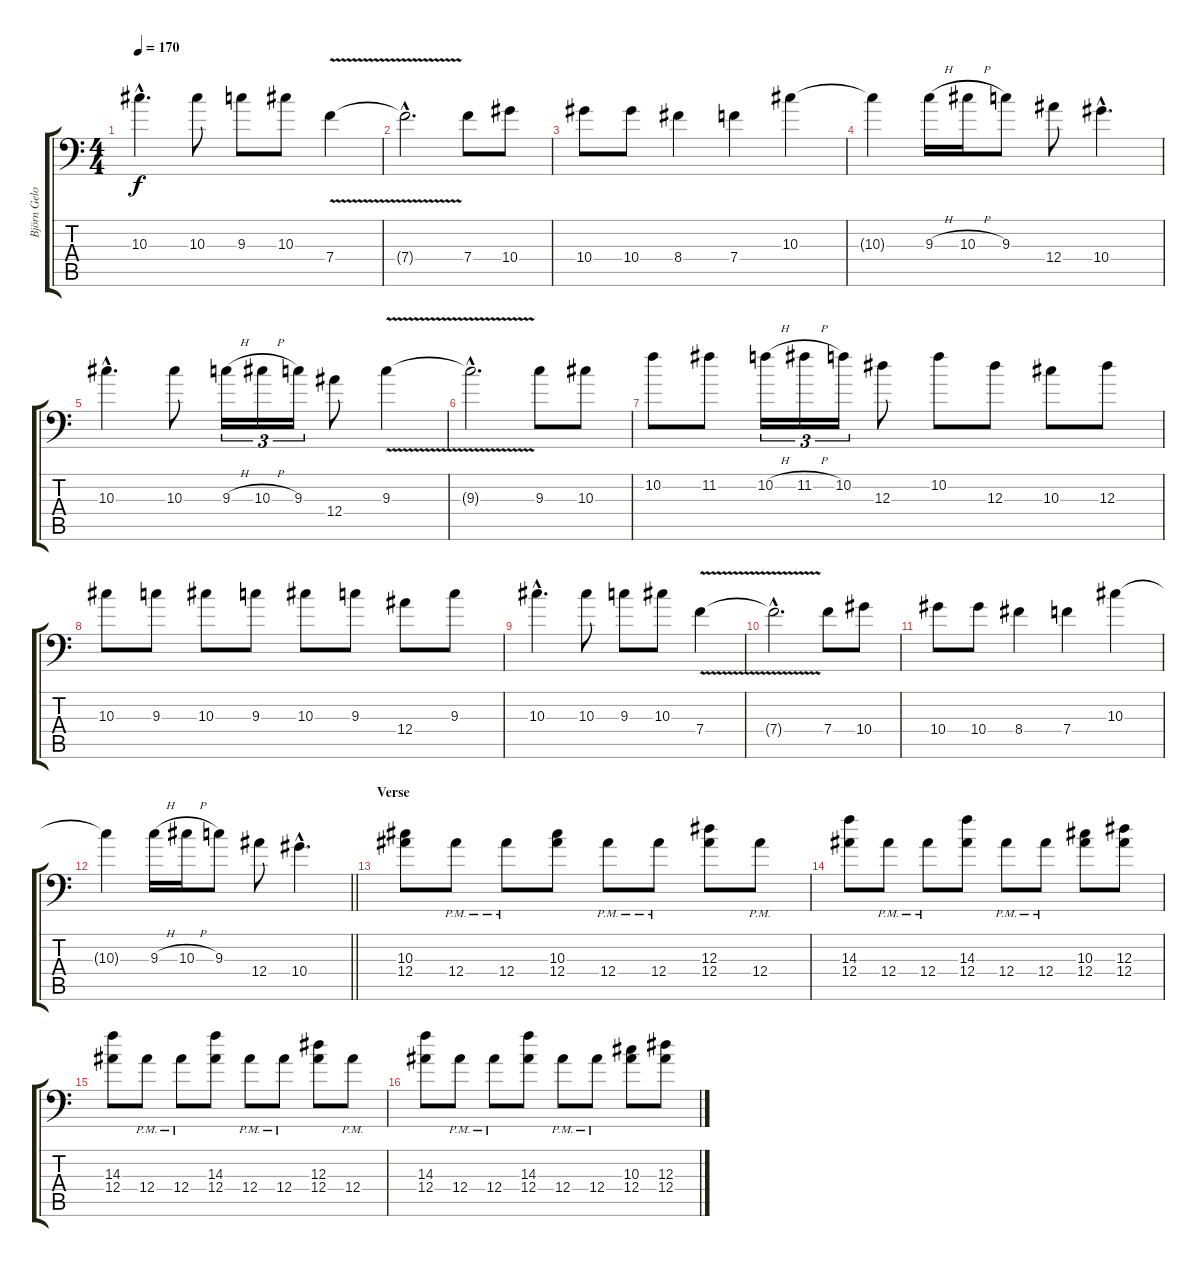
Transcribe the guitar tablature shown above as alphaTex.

\track ("Björn Gelotte" "Björn Gelo") {instrument distortionguitar}
\staff {score tabs}
\tuning (C4 G3 Eb3 Bb2 F2 Bb1) {hide}
\ts (4 4)
\tempo 170
\clef f4
\ks c
10.3{hac}.4{d dy f} 10.3.8 9.3.8 10.3.8 7.4{v}.4 |
7.4{hac t}.2{d} 7.4.8 10.4.8 |
10.4.8 10.4.8 8.4.4 7.4.4 10.3.4 |
10.3{t}.4 9.3{h}.16 10.3{h}.16 9.3.8 12.4.8 10.4{hac}.4{d} |
10.3{hac}.4{d} 10.3.8 9.3{h}.16{tu (3 2)} 10.3{h}.16{tu (3 2)} 9.3.16{tu (3 2)} 12.4.8 9.3{v}.4 |
9.3{hac t}.2{d} 9.3.8 10.3.8 |
10.2.8 11.2.8 10.2{h}.16{tu (3 2)} 11.2{h}.16{tu (3 2)} 10.2.16{tu (3 2)} 12.3.8 10.2.8 12.3.8 10.3.8 12.3.8 |
10.3.8 9.3.8 10.3.8 9.3.8 10.3.8 9.3.8 12.4.8 9.3.8 |
10.3{hac}.4{d} 10.3.8 9.3.8 10.3.8 7.4{v}.4 |
7.4{hac t}.2{d} 7.4.8 10.4.8 |
10.4.8 10.4.8 8.4.4 7.4.4 10.3.4 |
\barLineRight lightlight
10.3{t}.4 9.3{h}.16 10.3{h}.16 9.3.8 12.4.8 10.4{hac}.4{d} |
\section ("" "Verse")
(10.3 12.4).8 12.4{pm}.8 12.4{pm}.8 (10.3 12.4).8 12.4{pm}.8 12.4{pm}.8 (12.3 12.4).8 12.4{pm}.8 |
(14.3 12.4).8 12.4{pm}.8 12.4{pm}.8 (14.3 12.4).8 12.4{pm}.8 12.4{pm}.8 (10.3 12.4).8 (12.3 12.4).8 |
(14.3 12.4).8 12.4{pm}.8 12.4{pm}.8 (14.3 12.4).8 12.4{pm}.8 12.4{pm}.8 (12.3 12.4).8 12.4{pm}.8 |
(14.3 12.4).8 12.4{pm}.8 12.4{pm}.8 (14.3 12.4).8 12.4{pm}.8 12.4{pm}.8 (10.3 12.4).8 (12.3 12.4).8
